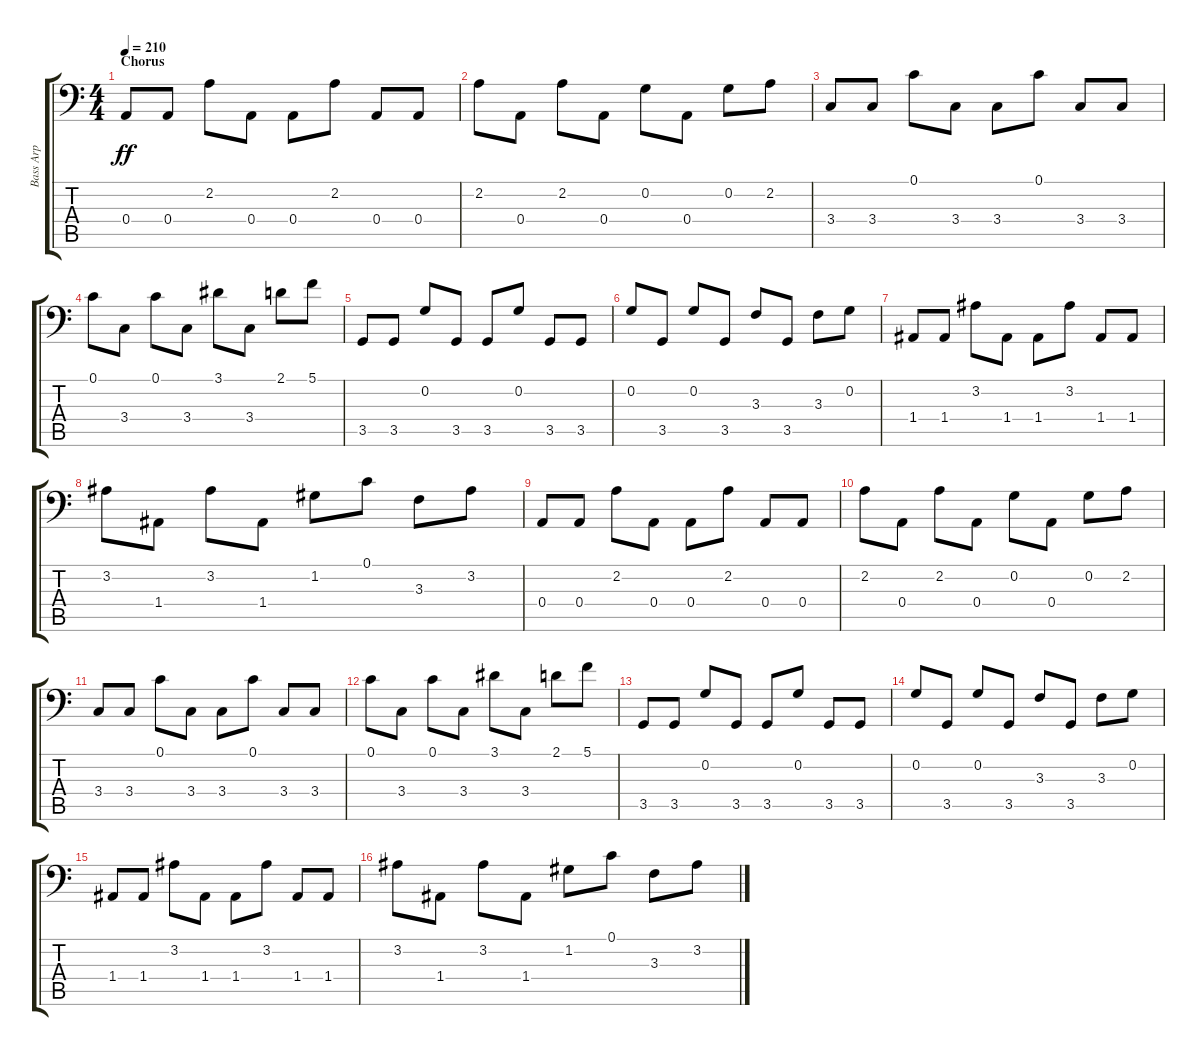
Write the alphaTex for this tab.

\track ("Bass Arp" "Bass Arp") {instrument synthbass2}
\staff {score tabs}
\tuning (C3 G2 D2 A1 E1 B0) {hide}
\ts (4 4)
\section ("" "Chorus")
\tempo 210
\clef f4
\ks c
0.4.8{dy ff} 0.4.8 2.2.8 0.4.8 0.4.8 2.2.8 0.4.8 0.4.8 |
2.2.8 0.4.8 2.2.8 0.4.8 0.2.8 0.4.8 0.2.8 2.2.8 |
3.4.8 3.4.8 0.1.8 3.4.8 3.4.8 0.1.8 3.4.8 3.4.8 |
0.1.8 3.4.8 0.1.8 3.4.8 3.1.8 3.4.8 2.1.8 5.1.8 |
3.5.8 3.5.8 0.2.8 3.5.8 3.5.8 0.2.8 3.5.8 3.5.8 |
0.2.8 3.5.8 0.2.8 3.5.8 3.3.8 3.5.8 3.3.8 0.2.8 |
1.4.8 1.4.8 3.2.8 1.4.8 1.4.8 3.2.8 1.4.8 1.4.8 |
3.2.8 1.4.8 3.2.8 1.4.8 1.2.8 0.1.8 3.3.8 3.2.8 |
0.4.8 0.4.8 2.2.8 0.4.8 0.4.8 2.2.8 0.4.8 0.4.8 |
2.2.8 0.4.8 2.2.8 0.4.8 0.2.8 0.4.8 0.2.8 2.2.8 |
3.4.8 3.4.8 0.1.8 3.4.8 3.4.8 0.1.8 3.4.8 3.4.8 |
0.1.8 3.4.8 0.1.8 3.4.8 3.1.8 3.4.8 2.1.8 5.1.8 |
3.5.8 3.5.8 0.2.8 3.5.8 3.5.8 0.2.8 3.5.8 3.5.8 |
0.2.8 3.5.8 0.2.8 3.5.8 3.3.8 3.5.8 3.3.8 0.2.8 |
1.4.8 1.4.8 3.2.8 1.4.8 1.4.8 3.2.8 1.4.8 1.4.8 |
3.2.8 1.4.8 3.2.8 1.4.8 1.2.8 0.1.8 3.3.8 3.2.8
